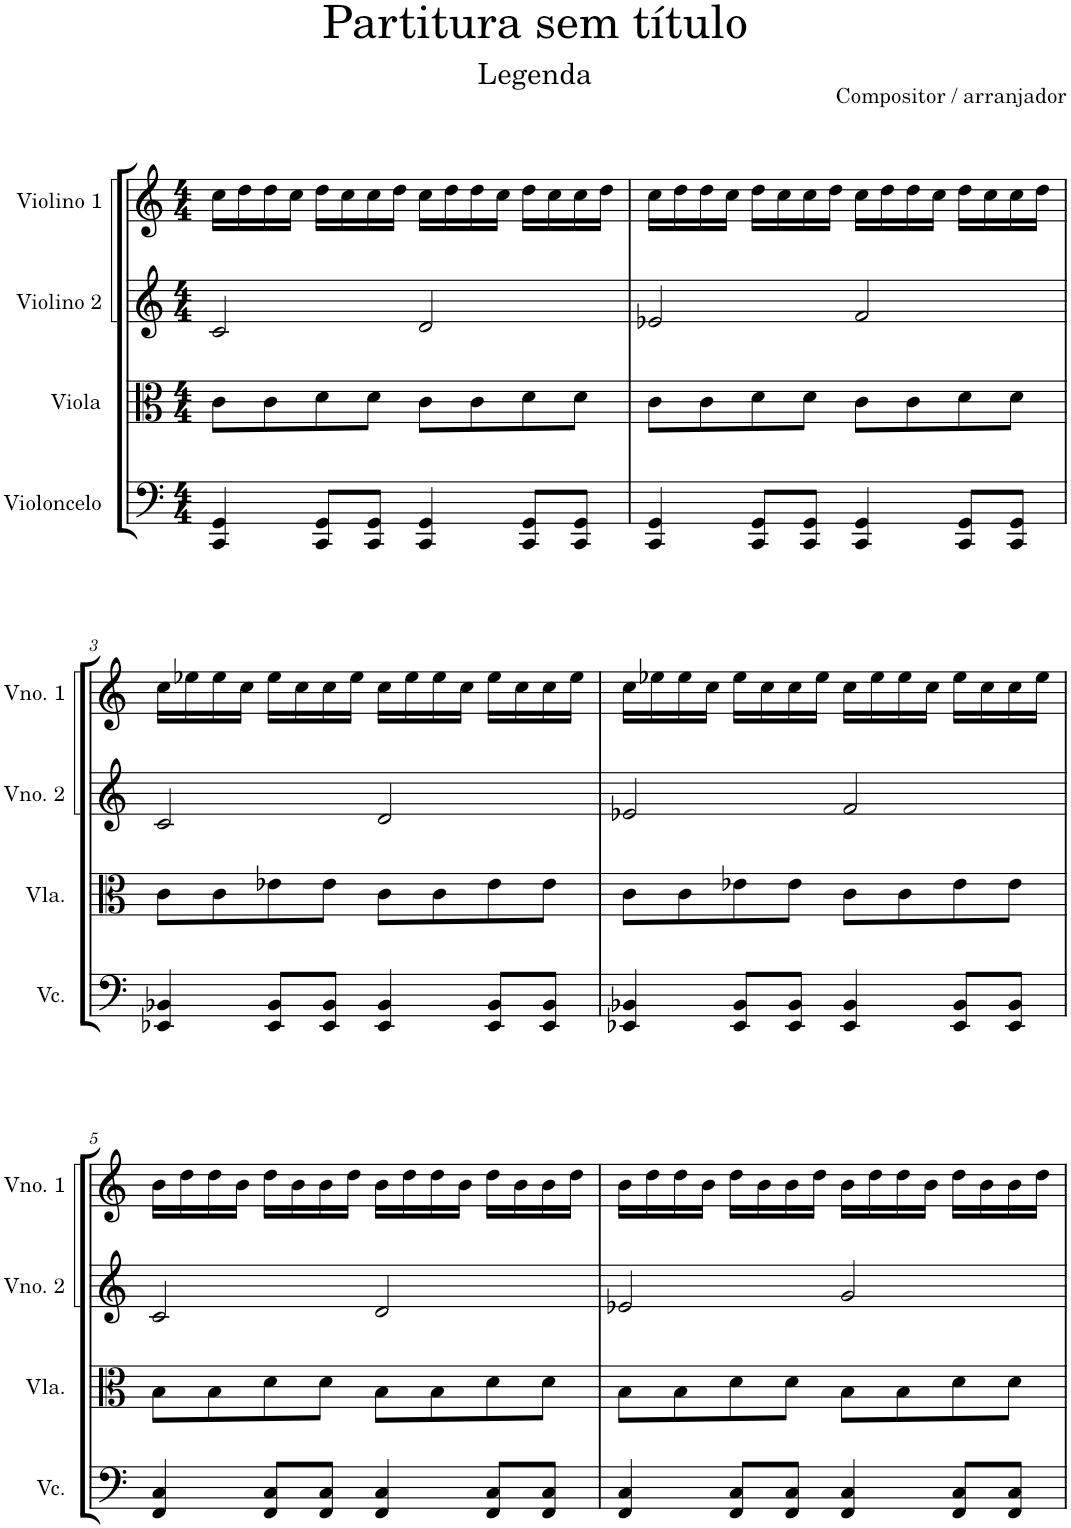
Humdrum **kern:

**kern	**kern	**kern	**kern
*part4	*part3	*part2	*part1
*staff4	*staff3	*staff2	*staff1
*I"Violoncelo	*I"Viola	*I"Violino 2	*I"Violino 1
*I'Vc.	*I'Vla.	*I'Vno. 2	*I'Vno. 1
*clefF4	*clefC3	*clefG2	*clefG2
*k[]	*k[]	*k[]	*k[]
*M4/4	*M4/4	*M4/4	*M4/4
=1	=1	=1	=1
4CC/ 4GG/	8c\L	2c/	16cc\LL
.	.	.	16dd\
.	8c\	.	16dd\
.	.	.	16cc\JJ
8CC/ 8GG/L	8d\	.	16dd\LL
.	.	.	16cc\
8CC/ 8GG/J	8d\J	.	16cc\
.	.	.	16dd\JJ
4CC/ 4GG/	8c\L	2d/	16cc\LL
.	.	.	16dd\
.	8c\	.	16dd\
.	.	.	16cc\JJ
8CC/ 8GG/L	8d\	.	16dd\LL
.	.	.	16cc\
8CC/ 8GG/J	8d\J	.	16cc\
.	.	.	16dd\JJ
=2	=2	=2	=2
4CC/ 4GG/	8c\L	2e-X/	16cc\LL
.	.	.	16dd\
.	8c\	.	16dd\
.	.	.	16cc\JJ
8CC/ 8GG/L	8d\	.	16dd\LL
.	.	.	16cc\
8CC/ 8GG/J	8d\J	.	16cc\
.	.	.	16dd\JJ
4CC/ 4GG/	8c\L	2f/	16cc\LL
.	.	.	16dd\
.	8c\	.	16dd\
.	.	.	16cc\JJ
8CC/ 8GG/L	8d\	.	16dd\LL
.	.	.	16cc\
8CC/ 8GG/J	8d\J	.	16cc\
.	.	.	16dd\JJ
!!LO:LB:g=z
=3	=3	=3	=3
4EE-X/ 4BB-X/	8c\L	2c/	16cc\LL
.	.	.	16ee-X\
.	8c\	.	16ee-\
.	.	.	16cc\JJ
8EE-/ 8BB-/L	8e-X\	.	16ee-\LL
.	.	.	16cc\
8EE-/ 8BB-/J	8e-\J	.	16cc\
.	.	.	16ee-\JJ
4EE-/ 4BB-/	8c\L	2d/	16cc\LL
.	.	.	16ee-\
.	8c\	.	16ee-\
.	.	.	16cc\JJ
8EE-/ 8BB-/L	8e-\	.	16ee-\LL
.	.	.	16cc\
8EE-/ 8BB-/J	8e-\J	.	16cc\
.	.	.	16ee-\JJ
=4	=4	=4	=4
4EE-X/ 4BB-X/	8c\L	2e-X/	16cc\LL
.	.	.	16ee-X\
.	8c\	.	16ee-\
.	.	.	16cc\JJ
8EE-/ 8BB-/L	8e-X\	.	16ee-\LL
.	.	.	16cc\
8EE-/ 8BB-/J	8e-\J	.	16cc\
.	.	.	16ee-\JJ
4EE-/ 4BB-/	8c\L	2f/	16cc\LL
.	.	.	16ee-\
.	8c\	.	16ee-\
.	.	.	16cc\JJ
8EE-/ 8BB-/L	8e-\	.	16ee-\LL
.	.	.	16cc\
8EE-/ 8BB-/J	8e-\J	.	16cc\
.	.	.	16ee-\JJ
!!LO:LB:g=z
=5	=5	=5	=5
4FF/ 4C/	8B\L	2c/	16b\LL
.	.	.	16dd\
.	8B\	.	16dd\
.	.	.	16b\JJ
8FF/ 8C/L	8d\	.	16dd\LL
.	.	.	16b\
8FF/ 8C/J	8d\J	.	16b\
.	.	.	16dd\JJ
4FF/ 4C/	8B\L	2d/	16b\LL
.	.	.	16dd\
.	8B\	.	16dd\
.	.	.	16b\JJ
8FF/ 8C/L	8d\	.	16dd\LL
.	.	.	16b\
8FF/ 8C/J	8d\J	.	16b\
.	.	.	16dd\JJ
=6	=6	=6	=6
4FF/ 4C/	8B\L	2e-X/	16b\LL
.	.	.	16dd\
.	8B\	.	16dd\
.	.	.	16b\JJ
8FF/ 8C/L	8d\	.	16dd\LL
.	.	.	16b\
8FF/ 8C/J	8d\J	.	16b\
.	.	.	16dd\JJ
4FF/ 4C/	8B\L	2g/	16b\LL
.	.	.	16dd\
.	8B\	.	16dd\
.	.	.	16b\JJ
8FF/ 8C/L	8d\	.	16dd\LL
.	.	.	16b\
8FF/ 8C/J	8d\J	.	16b\
.	.	.	16dd\JJ
=	=	=	=
*-	*-	*-	*-
